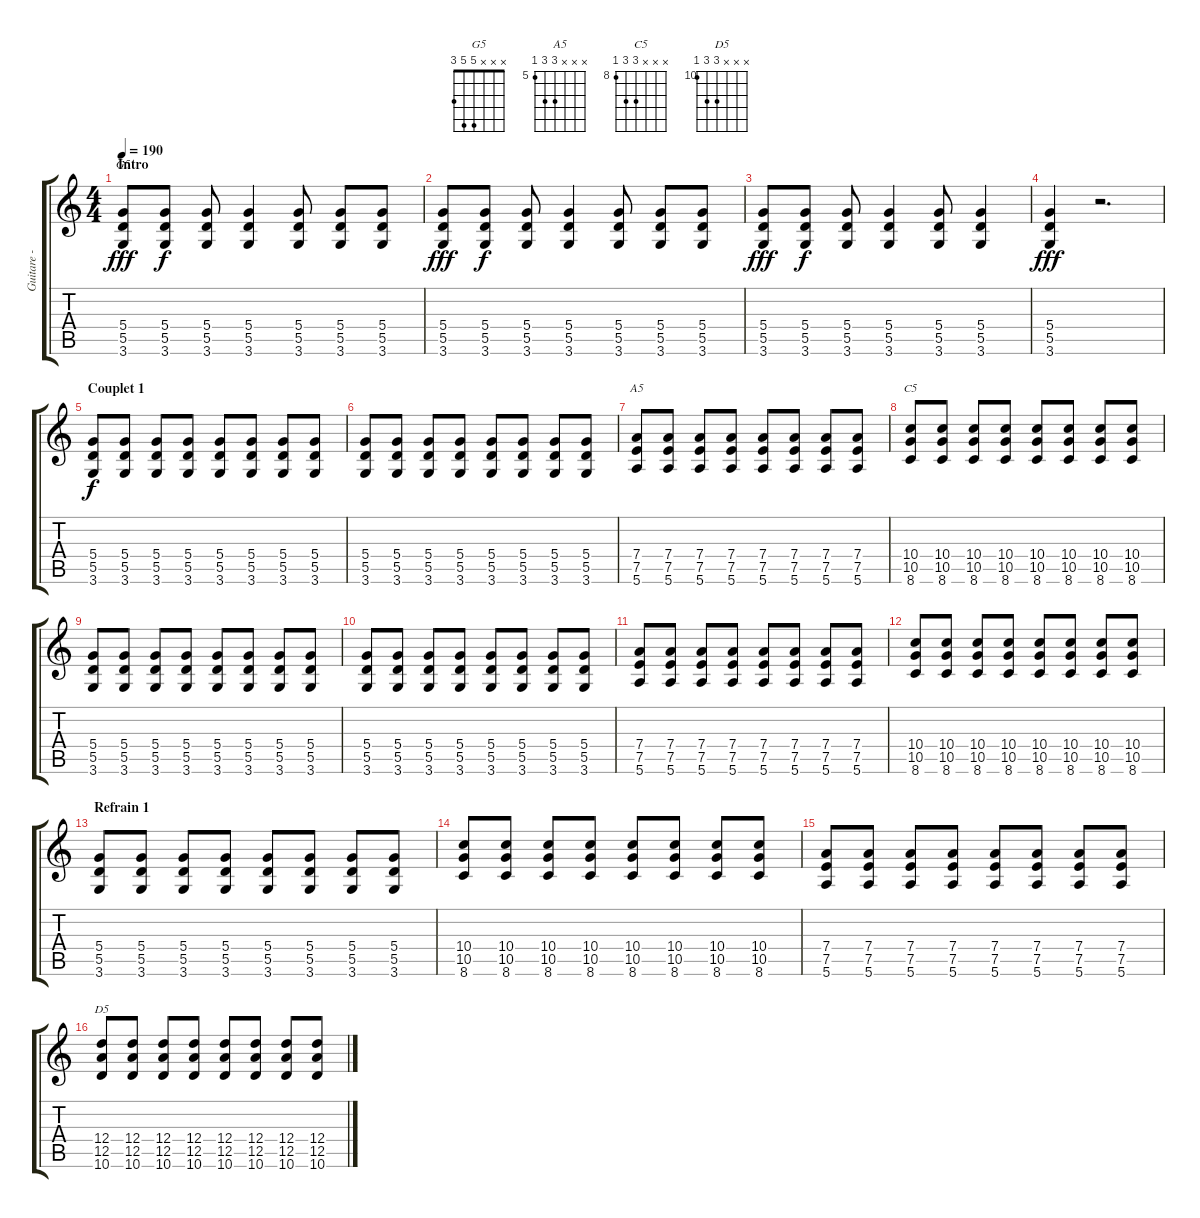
\track ("Guitare - Yves " "Guitare - ") {instrument distortionguitar}
\staff {score tabs}
\tuning (E4 B3 G3 D3 A2 E2) {hide}
\chord ("G5" x x x 5 5 3)
\chord ("A5" x x x 7 7 5) {firstfret 5}
\chord ("C5" x x x 10 10 8) {firstfret 8}
\chord ("D5" x x x 12 12 10) {firstfret 10}
\ts (4 4)
\section ("" "Intro")
\tempo 190
\clef g2
\ks c
(5.4 5.5 3.6).8{ch "G5" dy fff instrument distortionguitar} (5.4 5.5 3.6).8{dy f} (5.4 5.5 3.6).8 (5.4 5.5 3.6).4 (5.4 5.5 3.6).8 (5.4 5.5 3.6).8 (5.4 5.5 3.6).8 |
(5.4 5.5 3.6).8{dy fff} (5.4 5.5 3.6).8{dy f} (5.4 5.5 3.6).8 (5.4 5.5 3.6).4 (5.4 5.5 3.6).8 (5.4 5.5 3.6).8 (5.4 5.5 3.6).8 |
(5.4 5.5 3.6).8{dy fff} (5.4 5.5 3.6).8{dy f} (5.4 5.5 3.6).8 (5.4 5.5 3.6).4 (5.4 5.5 3.6).8 (5.4 5.5 3.6).4 |
(5.4 5.5 3.6).4{dy fff} r.2{d} |
\section ("" "Couplet 1")
(5.4 5.5 3.6).8{dy f instrument electricguitarmuted} (5.4 5.5 3.6).8 (5.4 5.5 3.6).8 (5.4 5.5 3.6).8 (5.4 5.5 3.6).8 (5.4 5.5 3.6).8 (5.4 5.5 3.6).8 (5.4 5.5 3.6).8 |
(5.4 5.5 3.6).8 (5.4 5.5 3.6).8 (5.4 5.5 3.6).8 (5.4 5.5 3.6).8 (5.4 5.5 3.6).8 (5.4 5.5 3.6).8 (5.4 5.5 3.6).8 (5.4 5.5 3.6).8 |
(7.4 7.5 5.6).8{ch "A5"} (7.4 7.5 5.6).8 (7.4 7.5 5.6).8 (7.4 7.5 5.6).8 (7.4 7.5 5.6).8 (7.4 7.5 5.6).8 (7.4 7.5 5.6).8 (7.4 7.5 5.6).8 |
(10.4 10.5 8.6).8{ch "C5"} (10.4 10.5 8.6).8 (10.4 10.5 8.6).8 (10.4 10.5 8.6).8 (10.4 10.5 8.6).8 (10.4 10.5 8.6).8 (10.4 10.5 8.6).8 (10.4 10.5 8.6).8 |
(5.4 5.5 3.6).8 (5.4 5.5 3.6).8 (5.4 5.5 3.6).8 (5.4 5.5 3.6).8 (5.4 5.5 3.6).8 (5.4 5.5 3.6).8 (5.4 5.5 3.6).8 (5.4 5.5 3.6).8 |
(5.4 5.5 3.6).8 (5.4 5.5 3.6).8 (5.4 5.5 3.6).8 (5.4 5.5 3.6).8 (5.4 5.5 3.6).8 (5.4 5.5 3.6).8 (5.4 5.5 3.6).8 (5.4 5.5 3.6).8 |
(7.4 7.5 5.6).8 (7.4 7.5 5.6).8 (7.4 7.5 5.6).8 (7.4 7.5 5.6).8 (7.4 7.5 5.6).8 (7.4 7.5 5.6).8 (7.4 7.5 5.6).8 (7.4 7.5 5.6).8 |
(10.4 10.5 8.6).8 (10.4 10.5 8.6).8 (10.4 10.5 8.6).8 (10.4 10.5 8.6).8 (10.4 10.5 8.6).8 (10.4 10.5 8.6).8 (10.4 10.5 8.6).8 (10.4 10.5 8.6).8 |
\section ("" "Refrain 1")
(5.4 5.5 3.6).8{instrument overdrivenguitar} (5.4 5.5 3.6).8 (5.4 5.5 3.6).8 (5.4 5.5 3.6).8 (5.4 5.5 3.6).8 (5.4 5.5 3.6).8 (5.4 5.5 3.6).8 (5.4 5.5 3.6).8 |
(10.4 10.5 8.6).8 (10.4 10.5 8.6).8 (10.4 10.5 8.6).8 (10.4 10.5 8.6).8 (10.4 10.5 8.6).8 (10.4 10.5 8.6).8 (10.4 10.5 8.6).8 (10.4 10.5 8.6).8 |
(7.4 7.5 5.6).8 (7.4 7.5 5.6).8 (7.4 7.5 5.6).8 (7.4 7.5 5.6).8 (7.4 7.5 5.6).8 (7.4 7.5 5.6).8 (7.4 7.5 5.6).8 (7.4 7.5 5.6).8 |
(12.4 12.5 10.6).8{ch "D5"} (12.4 12.5 10.6).8 (12.4 12.5 10.6).8 (12.4 12.5 10.6).8 (12.4 12.5 10.6).8 (12.4 12.5 10.6).8 (12.4 12.5 10.6).8 (12.4 12.5 10.6).8
